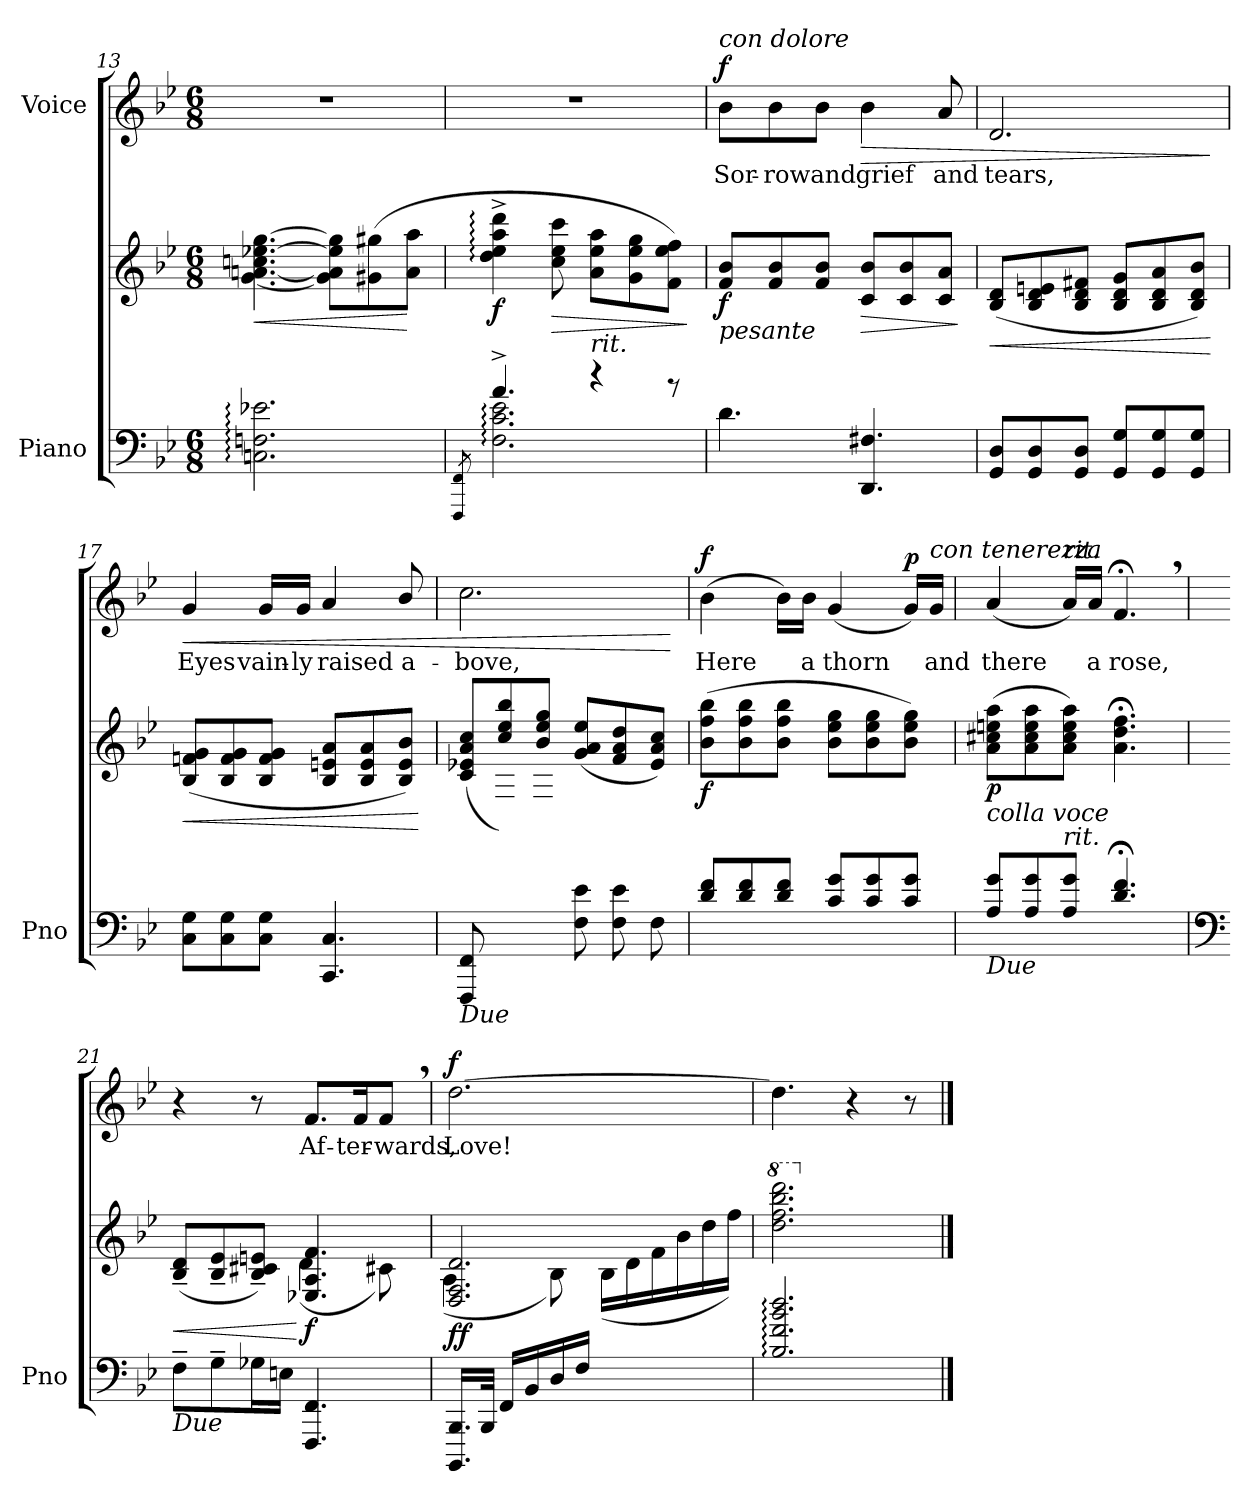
**kern	**kern	**dynam	**kern	**text	**dynam
*part2	*part2	*part2	*part1	*part1	*part1
*staff3	*staff2	*staff2/3	*staff1	*staff1	*staff1
*I"Piano	*	*	*I"Voice	*	*
*I'Pno	*	*	*	*	*
*clefF4	*clefG2	*	*clefG2	*	*
*k[b-e-]	*k[b-e-]	*	*k[b-e-]	*	*
*M6/8	*M6/8	*	*M6/8	*	*
=13	=13	=13	=13	=13	=13
!	!	!LO:HP:b	!	!	!
2.Cn\: 2.Fn\: 2.e-X\:	[4.g\ [4.an\ 4.ccn\ [4.ee-X\ [4.gg\	<	2.r	.	.
.	8g\] 8a\] 8ee-\] 8gg\]L	.	.	.	.
.	(>8g#X\ 8gg#X\	.	.	.	.
.	8a\ 8aa\J	[	.	.	.
=14	=14	=14	=14	=14	=14
8qFFF/ 8qFF/	.	.	.	.	.
*^	*	*	*	*	*
!	!	!	!LO:DY:b	!	!	!
4.a^/	2.F\: 2.c\: 2.e-\:	4dd\:^ 4ee-\:^ 4aa\:^ 4ddd\:^	f	2.r	.	.
!	!	!	!LO:HP:b	!	!	!
.	.	8cc\ 8ee-\ 8ccc\	>	.	.	.
!	!	!LO:TX:b:i:t=rit.	!	!	!	!
4r	.	8a\ 8ee-\ 8aa\L	.	.	.	.
.	.	8g\ 8ee-\ 8gg\	.	.	.	.
8r	.	8f\ 8ee-\ 8ff\J)	.	.	.	.
*v	*v	*	*	*	*	*
.	.	]	.	.	.
!!LO:PB:g=z
=15	=15	=15	=15	=15	=15
!	!	!	!LO:TX:a:i:t=con dolore	!	!
!	!LO:TX:b:i:t=pesante	!	!	!	!
!	!	!LO:DY:b	!	!LO:LY:b	!LO:DY:a
4.d\	8f/ 8b-/L	f	8b-\L	Sor-	f
!	!	!	!	!LO:LY:b	!
.	8f/ 8b-/	.	8b-\	row	.
!	!	!	!	!LO:LY:b	!
.	8f/ 8b-/J	.	8b-\J	and	.
!	!	!LO:HP:b	!	!LO:LY:b	!LO:HP:b
4.DD/ 4.F#X/	8c/ 8b-/L	>	4b-\	grief	>
.	8c/ 8b-/	.	.	.	.
!	!	!	!	!LO:LY:b	!
.	8c/ 8a/J	.	8a/	and	.
.	.	]	.	.	.
=16	=16	=16	=16	=16	=16
!	!	!LO:HP:b	!	!LO:LY:b	!
8GG/ 8D/L	(>8B-/ 8d/L	<	2.d/	tears,	.
8GG/ 8D/	8B-/ 8d/ 8en/	.	.	.	.
8GG/ 8D/J	8B-/ 8d/ 8f#X/J	.	.	.	.
8GG/ 8G/L	8B-/ 8d/ 8g/L	.	.	.	.
8GG/ 8G/	8B-/ 8d/ 8a/	.	.	.	.
8GG/ 8G/J	8B-/ 8d/ 8b-/J)	.	.	.	.
.	.	[	.	.	]
=17	=17	=17	=17	=17	=17
!	!	!LO:HP:b	!	!LO:LY:b	!LO:HP:b
8C\ 8G\L	(>8B-/ 8fn/ 8g/L	<	4g/	Eyes	<
8C\ 8G\	8B-/ 8f/ 8g/	.	.	.	.
!	!	!	!	!LO:LY:b	!
8C\ 8G\J	8B-/ 8f/ 8g/J	.	16g/LL	vain-	.
!	!	!	!	!LO:LY:b	!
.	.	.	16g/JJ	-ly	.
!	!	!	!	!LO:LY:b	!
4.CC/ 4.C/	8B-/ 8en/ 8a/L	.	4a/	raised	.
.	8B-/ 8e/ 8a/	.	.	.	.
!	!	!	!	!LO:LY:b	!
.	8B-/ 8e/ 8b-/J)	.	8b-/	a-	.
.	.	[	.	.	.
!!LO:LB:g=z
=18	=18	=18	=18	=18	=18
*	*^	*	*	*	*
!LO:TX:b:i:t=Due	!	!	!	!	!	!
!	!	!	!	!	!LO:LY:b	!
(>8FFF/ 8FF/L	(>8c/ 8e-X/ 8a/ 8cc/L	8ryy	.	2.cc\	-bove,	.
4ryy	8cc/ 8ee-/ 8bb-/	8F\ 8g\)	.	.	.	.
.	8b-/ 8ee-/ 8gg/J)	8F\ 8g\J	.	.	.	.
8F\ 8e-\L	(>8g/ 8a/ 8ee-/L	4.ryy	.	.	.	.
8F\ 8e-\	8f/ 8a/ 8dd/	.	.	.	.	.
8F\J	8e-/ 8a/ 8cc/J)	.	.	.	.	.
*	*v	*v	*	*	*	*
.	.	.	.	.	[
=19	=19	=19	=19	=19	=19
!	!	!LO:DY:b	!	!LO:LY:b	!LO:DY:a
8d/ 8f/L	(>8b-\ 8ff\ 8bb-\L	f	(>4b-\	Here	f
8d/ 8f/	8b-\ 8ff\ 8bb-\	.	.	.	.
8d/ 8f/J	8b-\ 8ff\ 8bb-\J	.	16b-\LL)	.	.
!	!	!	!	!LO:LY:b	!
.	.	.	16b-\JJ	a	.
!	!	!	!	!LO:LY:b	!
8c/ 8g/L	8b-\ 8ee-\ 8gg\L	.	(<4g/	thorn	.
8c/ 8g/	8b-\ 8ee-\ 8gg\	.	.	.	.
!	!	!	!	!	!LO:DY:a
8c/ 8g/J	8b-\ 8ee-\ 8gg\J)	.	16g/LL)	.	p
!	!	!	!LO:TX:a:i:t=con tenerezza	!	!
!	!	!	!	!LO:LY:b	!
.	.	.	16g/JJ	and	.
=20	=20	=20	=20	=20	=20
*	*	*	*MM42	*	*
!	!LO:TX:b:i:t=colla voce	!	!	!	!
!LO:TX:b:i:t=Due	!	!	!	!	!
!	!	!LO:DY:b	!	!LO:LY:b	!
8A/ 8g/L	(>8a\ 8cc#X\ 8een\ 8aa\L	p	(<4a/	there	.
8A/ 8g/	8a\ 8cc#\ 8ee\ 8aa\	.	.	.	.
*	*	*	*MM40	*	*
!	!	!	!LO:TX:a:i:t=rit.	!	!
!	!LO:TX:b:i:t=rit.	!	!	!	!
8A/ 8g/J	8a\ 8cc#\ 8ee\ 8aa\J)	.	16a/LL)	.	.
!	!	!	!	!LO:LY:b	!
.	.	.	16a/JJ	a	.
!	!	!	!	!LO:LY:b	!
4.d/; 4.f/;	4.a\;< 4.dd\;< 4.ff\;<	.	4.f;<,/	rose,	.
!!LO:LB:g=z
=21	=21	=21	=21	=21	=21
*clefF4	*	*	*	*	*
*	*	*	*MM38	*	*
!	!LO:TX:b:i:t=legato	!	!	!	!
!	!LO:TX:a:i:t=poco rit.	!	!	!	!
!LO:TX:b:i:t=Due	!	!	!	!	!
!	!	!LO:HP:b	!	!	!
*	*^	*	*	*	*
8F~\L	(<8B-/~ 8d/~L	4.ryy	<	4r	.	.
8G~\	8B-/~ 8e-/~	.	.	.	.	.
*	*	*	*	*MM36	*	*
16G-X\L	8B-/~ 8c#X/~ 8en/~J)	.	.	8r	.	.
16En\JJ	.	.	.	.	.	.
!	!	!	!LO:DY:n=1:b	!	!LO:LY:b	!
4.FFF/ 4.FF/	4.E-X/ 4.A/ 4.f/	(<4d\	[ f	8.f/L	Af-	.
!	!	!	!	!	!LO:LY:b	!
.	.	.	.	16f/K	-ter-	.
!	!	!	!	!	!LO:LY:b	!
.	.	8c#X\)	.	8f,/J	-wards,	.
=22	=22	=22	=22	=22	=22	=22
!	!	!	!LO:DY:b	!	!LO:LY:b	!LO:DY:a
16.BBBB-/ 16.BBB-/LL	2.D/ 2.F/ 2.d/	(<4A\	ff	[2.dd\	Love!	f
32BBB-/JJk	.	.	.	.	.	.
16FF/LL	.	.	.	.	.	.
16BB-/	.	.	.	.	.	.
16D/	.	8B-\)	.	.	.	.
16F/JJ	.	.	.	.	.	.
4ryy	.	(>16B-\LL	.	.	.	.
.	.	16d\	.	.	.	.
.	.	16f\	.	.	.	.
.	.	16b-\	.	.	.	.
8ryy	.	16dd\	.	.	.	.
.	.	16ff\JJ)	.	.	.	.
*	*v	*v	*	*	*	*
=23	=23	=23	=23	=23	=23
*	*8va	*	*	*	*
2.B-/: 2.f/: 2.b-/: 2.dd/:	2.ddd\ 2.fff\ 2.bbb-\ 2.dddd\	.	4.dd\]	.	.
.	.	.	4r	.	.
.	.	.	8r	.	.
*	*X8va	*	*	*	*
==	==	==	==	==	==
*-	*-	*-	*-	*-	*-
